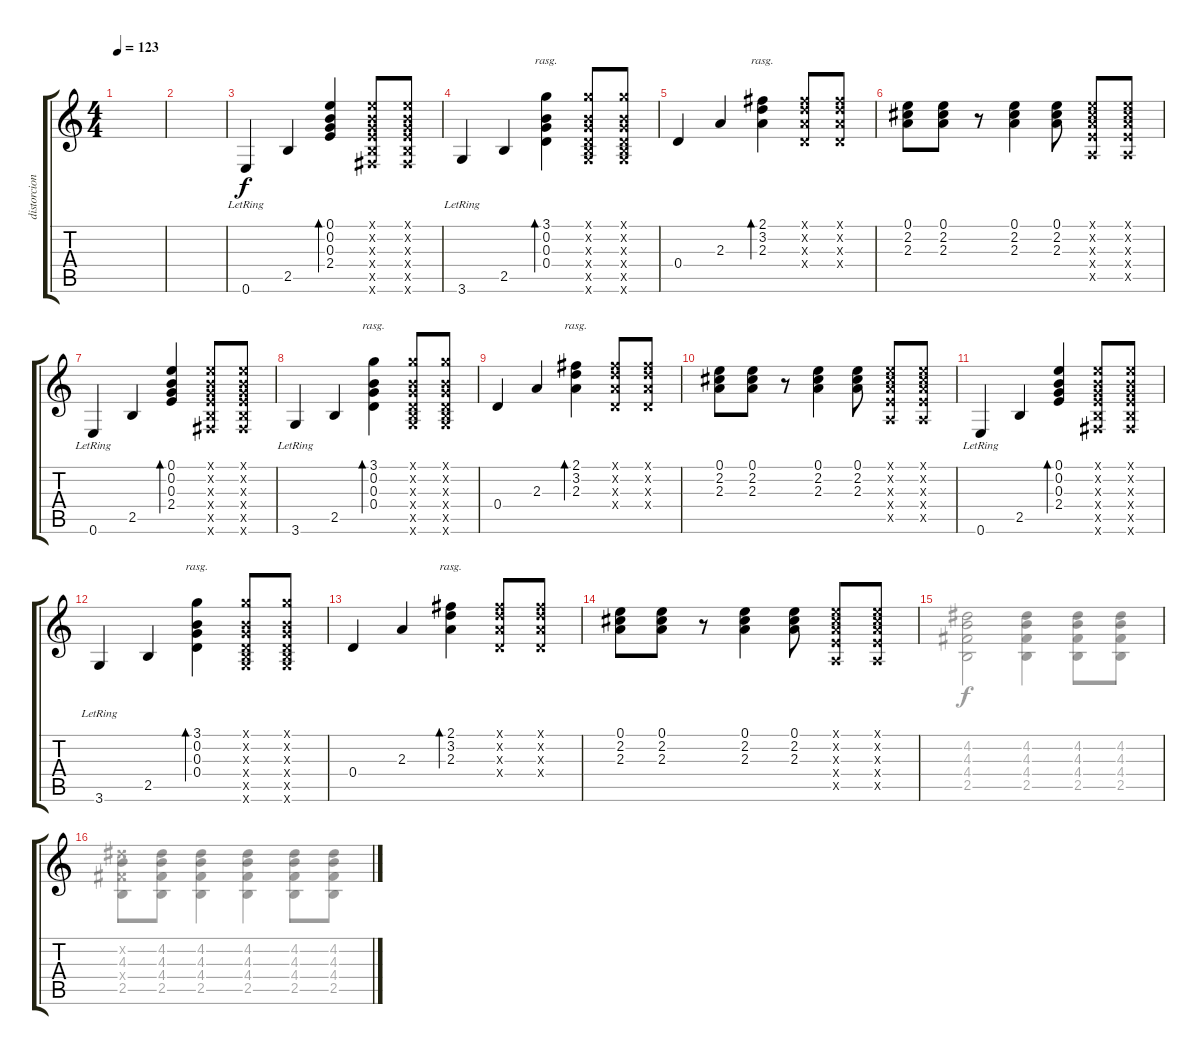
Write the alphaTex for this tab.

\track ("distorcion" "distorcion") {instrument distortionguitar}
\staff {score tabs}
\tuning (E4 B3 G3 D3 A2 E2) {hide}
\voice
\ts (4 4)
\tempo 123
\clef g2
\ks c
|
|
0.6{lr}.4 2.5.4 (0.1 0.2 0.3 2.4).4{bd 480} (0.1{x} 0.2{x} 0.3{x} 2.4{x} 2.5{x} 2.6{x}).8 (0.1{x} 0.2{x} 0.3{x} 2.4{x} 2.5{x} 2.6{x}).8 |
3.6{lr}.4 2.5.4 (3.1 0.2 0.3 0.4).4{bd 480 rasg ii} (3.1{x} 0.2{x} 0.3{x} 0.4{x} 2.5{x} 3.6{x}).8 (3.1{x} 0.2{x} 0.3{x} 0.4{x} 2.5{x} 3.6{x}).8 |
0.4.4 2.3.4 (2.1 3.2 2.3).4{bd 480 rasg ii} (2.1{x} 3.2{x} 2.3{x} 0.4{x}).8 (2.1{x} 3.2{x} 2.3{x} 0.4{x}).8 |
(0.1 2.2 2.3).8 (0.1 2.2 2.3).8 r.8 (0.1 2.2 2.3).4 (0.1 2.2 2.3).8 (0.1{x} 2.2{x} 2.3{x} 2.4{x} 0.5{x}).8 (0.1{x} 2.2{x} 2.3{x} 2.4{x} 0.5{x}).8 |
0.6{lr}.4 2.5.4 (0.1 0.2 0.3 2.4).4{bd 480} (0.1{x} 0.2{x} 0.3{x} 2.4{x} 2.5{x} 2.6{x}).8 (0.1{x} 0.2{x} 0.3{x} 2.4{x} 2.5{x} 2.6{x}).8 |
3.6{lr}.4 2.5.4 (3.1 0.2 0.3 0.4).4{bd 480 rasg ii} (3.1{x} 0.2{x} 0.3{x} 0.4{x} 2.5{x} 3.6{x}).8 (3.1{x} 0.2{x} 0.3{x} 0.4{x} 2.5{x} 3.6{x}).8 |
0.4.4 2.3.4 (2.1 3.2 2.3).4{bd 480 rasg ii} (2.1{x} 3.2{x} 2.3{x} 0.4{x}).8 (2.1{x} 3.2{x} 2.3{x} 0.4{x}).8 |
(0.1 2.2 2.3).8 (0.1 2.2 2.3).8 r.8 (0.1 2.2 2.3).4 (0.1 2.2 2.3).8 (0.1{x} 2.2{x} 2.3{x} 2.4{x} 0.5{x}).8 (0.1{x} 2.2{x} 2.3{x} 2.4{x} 0.5{x}).8 |
0.6{lr}.4 2.5.4 (0.1 0.2 0.3 2.4).4{bd 480} (0.1{x} 0.2{x} 0.3{x} 2.4{x} 2.5{x} 2.6{x}).8 (0.1{x} 0.2{x} 0.3{x} 2.4{x} 2.5{x} 2.6{x}).8 |
3.6{lr}.4 2.5.4 (3.1 0.2 0.3 0.4).4{bd 480 rasg ii} (3.1{x} 0.2{x} 0.3{x} 0.4{x} 2.5{x} 3.6{x}).8 (3.1{x} 0.2{x} 0.3{x} 0.4{x} 2.5{x} 3.6{x}).8 |
0.4.4 2.3.4 (2.1 3.2 2.3).4{bd 480 rasg ii} (2.1{x} 3.2{x} 2.3{x} 0.4{x}).8 (2.1{x} 3.2{x} 2.3{x} 0.4{x}).8 |
(0.1 2.2 2.3).8 (0.1 2.2 2.3).8 r.8 (0.1 2.2 2.3).4 (0.1 2.2 2.3).8 (0.1{x} 2.2{x} 2.3{x} 2.4{x} 0.5{x}).8 (0.1{x} 2.2{x} 2.3{x} 2.4{x} 0.5{x}).8 |
|
\voice
\clef g2
\ottava regular
\simile none
\ks c
|
|
|
|
|
|
|
|
|
|
|
|
|
|
(4.2 4.3 4.4 2.5).2 (4.2 4.3 4.4 2.5).4 (4.2 4.3 4.4 2.5).8 (4.2 4.3 4.4 2.5).8 |
(4.2{x} 4.3 4.4{x} 2.5).8 (4.2 4.3 4.4 2.5).8 (4.2 4.3 4.4 2.5).4 (4.2 4.3 4.4 2.5).4 (4.2 4.3 4.4 2.5).8 (4.2 4.3 4.4 2.5).8
